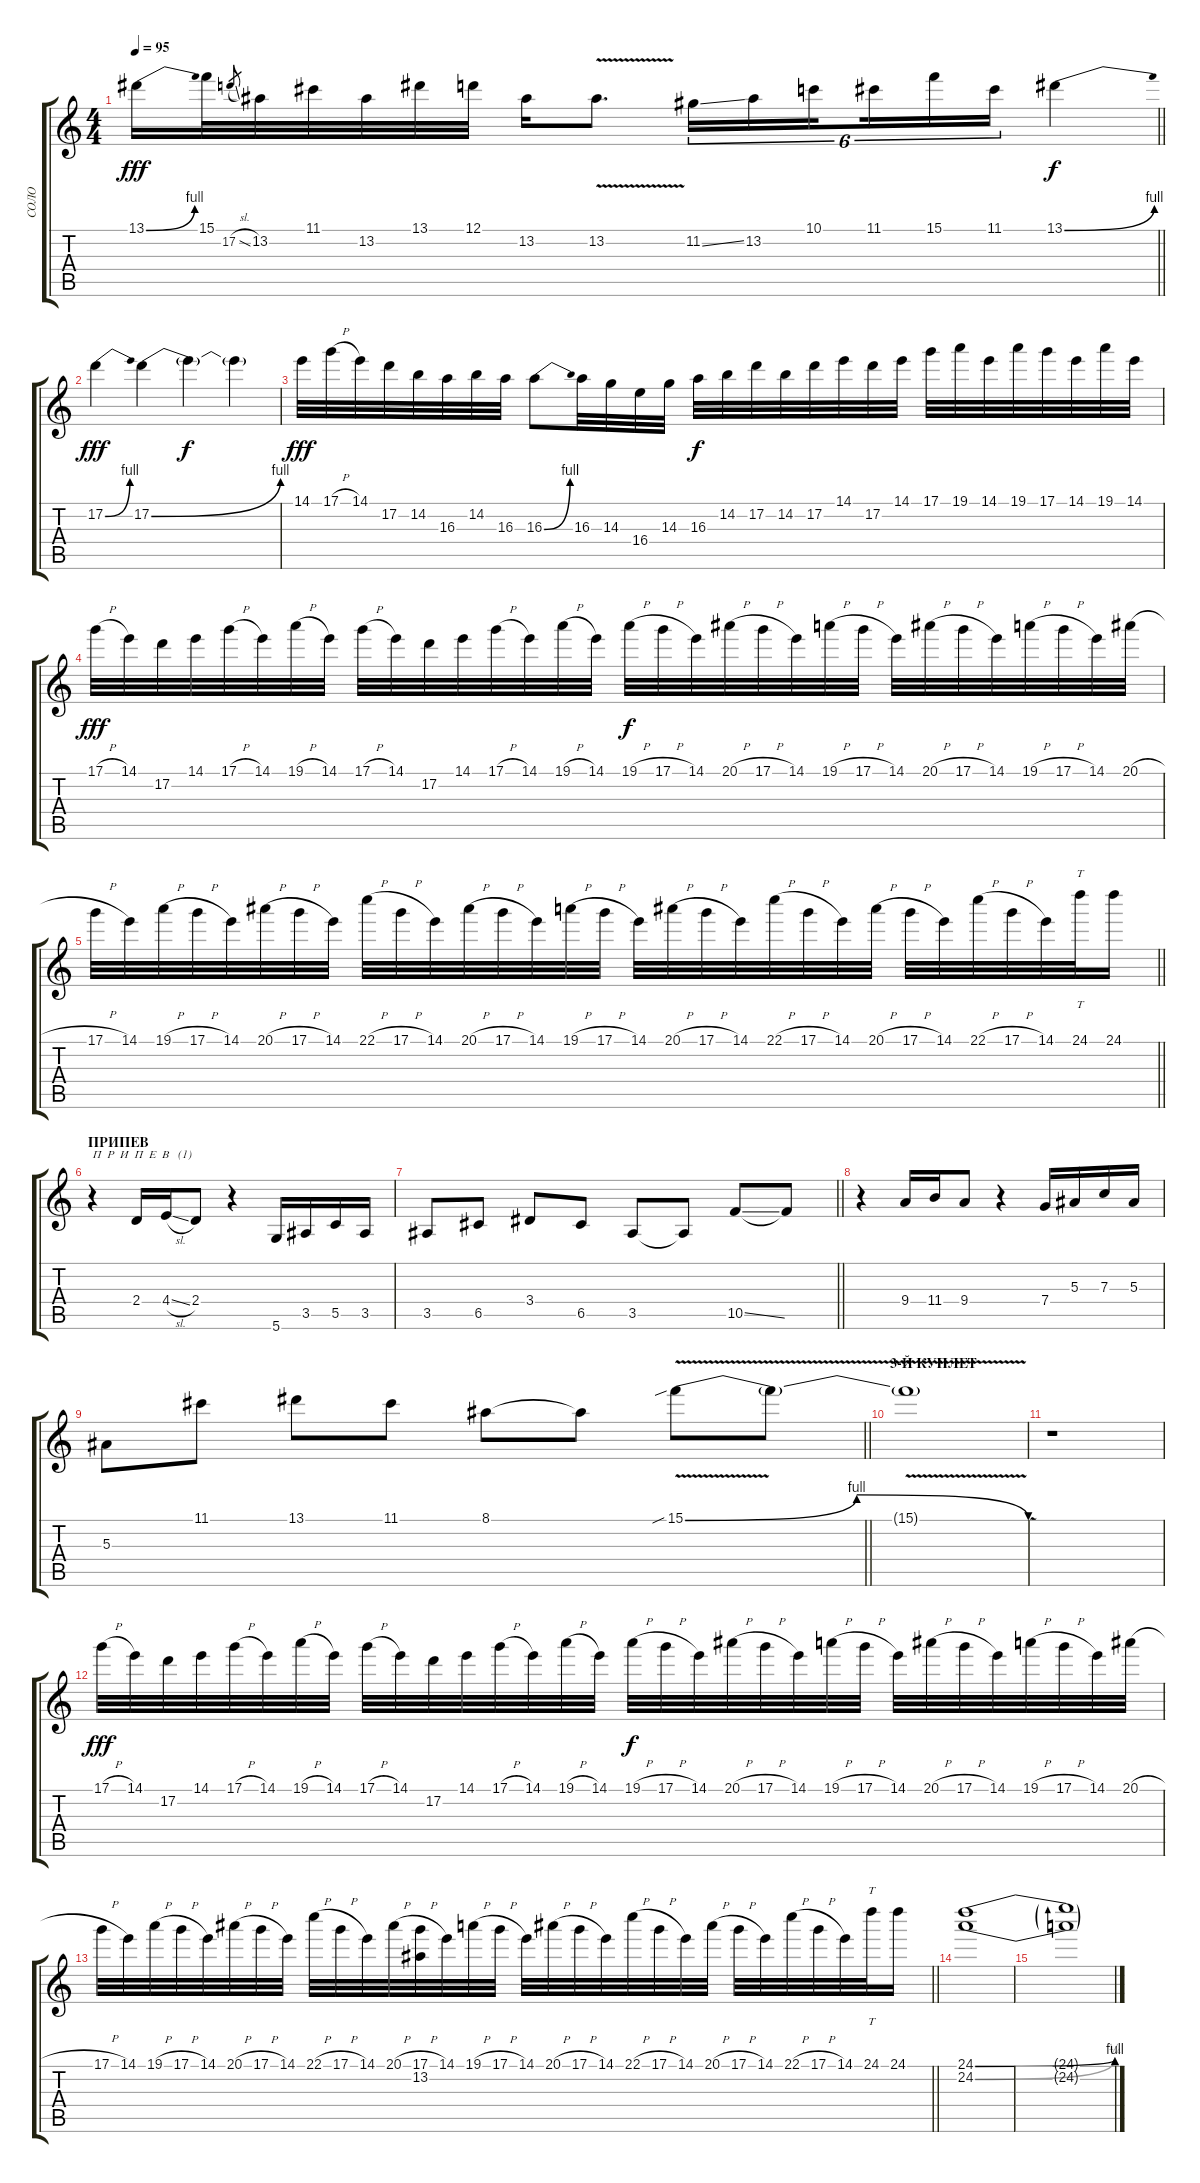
\track ("СОЛО" "СОЛО") {instrument distortionguitar}
\staff {score tabs}
\tuning (D4 A3 F3 C3 G2 D2) {hide}
\ts (4 4)
\tempo 95
\clef g2
\barLineRight lightlight
\ks c
13.1{be (bend 0 0 60 4)}.16{dy fff} 15.1.32 17.2{sl}.8{gr} 13.2.32 11.1.32 13.2.32 13.1.32 12.1.32 13.2.16 13.2{v}.8{d} 11.2{ss}.16{tu (6 4)} 13.2.16{tu (6 4)} 10.1.16{tu (6 4) beam splitsecondary} 11.1.16{tu (6 4)} 15.1.16{tu (6 4)} 11.1.16{tu (6 4)} 13.1{be (bend 0 0 60 4)}.4{dy f} |
17.2{be (bend 0 0 60 4)}.4{dy fff} 17.2{be (bend 0 0 60 4)}.4 17.2{t}.4{dy f} 17.2{t}.4 |
14.1.32{dy fff} 17.1{h}.32 14.1.32 17.2.32 14.2.32 16.3.32 14.2.32 16.3.32 16.3{be (bend 0 0 60 4)}.8 16.3.32 14.3.32 16.4.32 14.3.32 16.3.32{dy f} 14.2.32 17.2.32 14.2.32 17.2.32 14.1.32 17.2.32 14.1.32 17.1.32 19.1.32 14.1.32 19.1.32 17.1.32 14.1.32 19.1.32 14.1.32 |
17.1{h}.32{dy fff} 14.1.32 17.2.32 14.1.32 17.1{h}.32 14.1.32 19.1{h}.32 14.1.32 17.1{h}.32 14.1.32 17.2.32 14.1.32 17.1{h}.32 14.1.32 19.1{h}.32 14.1.32 19.1{h}.32{dy f} 17.1{h}.32 14.1.32 20.1{h}.32 17.1{h}.32 14.1.32 19.1{h}.32 17.1{h}.32 14.1.32 20.1{h}.32 17.1{h}.32 14.1.32 19.1{h}.32 17.1{h}.32 14.1.32 20.1{h}.32 |
\barLineRight lightlight
17.1{h}.32 14.1.32 19.1{h}.32 17.1{h}.32 14.1.32 20.1{h}.32 17.1{h}.32 14.1.32 22.1{h}.32 17.1{h}.32 14.1.32 20.1{h}.32 17.1{h}.32 14.1.32 19.1{h}.32 17.1{h}.32 14.1.32 20.1{h}.32 17.1{h}.32 14.1.32 22.1{h}.32 17.1{h}.32 14.1.32 20.1{h}.32 17.1{h}.32 14.1.32 22.1{h}.32 17.1{h}.32 14.1.32 24.1.32{tt} 24.1.16 |
\section ("" "ПРИПЕВ")
r.4{txt "П  Р  И  П  Е  В   (1)"} 2.4.16 4.4{sl}.16 2.4.8 r.4 5.6.16 3.5.16 5.5.16 3.5.16 |
\barLineRight lightlight
3.5.8 6.5.8 3.4.8 6.5.8 3.5.8 3.5{t}.8 10.5{ss}.8 10.5{t}.8 |
r.4 9.4.16 11.4.16 9.4.8 r.4 7.4.16 5.3.16 7.3.16 5.3.16 |
\barLineRight lightlight
5.3.8 11.1.8 13.1.8 11.1.8 8.1.8 8.1{t}.8 15.1{be (bendrelease 0 0 40 4 40 4 60 0) v sib}.8 15.1{t}.8 |
\section ("" "3-Й КУПЛЕТ")
15.1{v t}.1 |
r.1 |
17.1{h}.32{dy fff} 14.1.32 17.2.32 14.1.32 17.1{h}.32 14.1.32 19.1{h}.32 14.1.32 17.1{h}.32 14.1.32 17.2.32 14.1.32 17.1{h}.32 14.1.32 19.1{h}.32 14.1.32 19.1{h}.32{dy f} 17.1{h}.32 14.1.32 20.1{h}.32 17.1{h}.32 14.1.32 19.1{h}.32 17.1{h}.32 14.1.32 20.1{h}.32 17.1{h}.32 14.1.32 19.1{h}.32 17.1{h}.32 14.1.32 20.1{h}.32 |
\barLineRight lightlight
17.1{h}.32 14.1.32 19.1{h}.32 17.1{h}.32 14.1.32 20.1{h}.32 17.1{h}.32 14.1.32 22.1{h}.32 17.1{h}.32 14.1.32 20.1{h}.32 (17.1{h} 13.2).32 14.1.32 19.1{h}.32 17.1{h}.32 14.1.32 20.1{h}.32 17.1{h}.32 14.1.32 22.1{h}.32 17.1{h}.32 14.1.32 20.1{h}.32 17.1{h}.32 14.1.32 22.1{h}.32 17.1{h}.32 14.1.32 24.1.32{tt} 24.1.16 |
(24.1{be (bend 0 0 60 4)} 24.2{be (bend 0 0 60 1)}).1 |
(24.1{t} 24.2{t}).1
